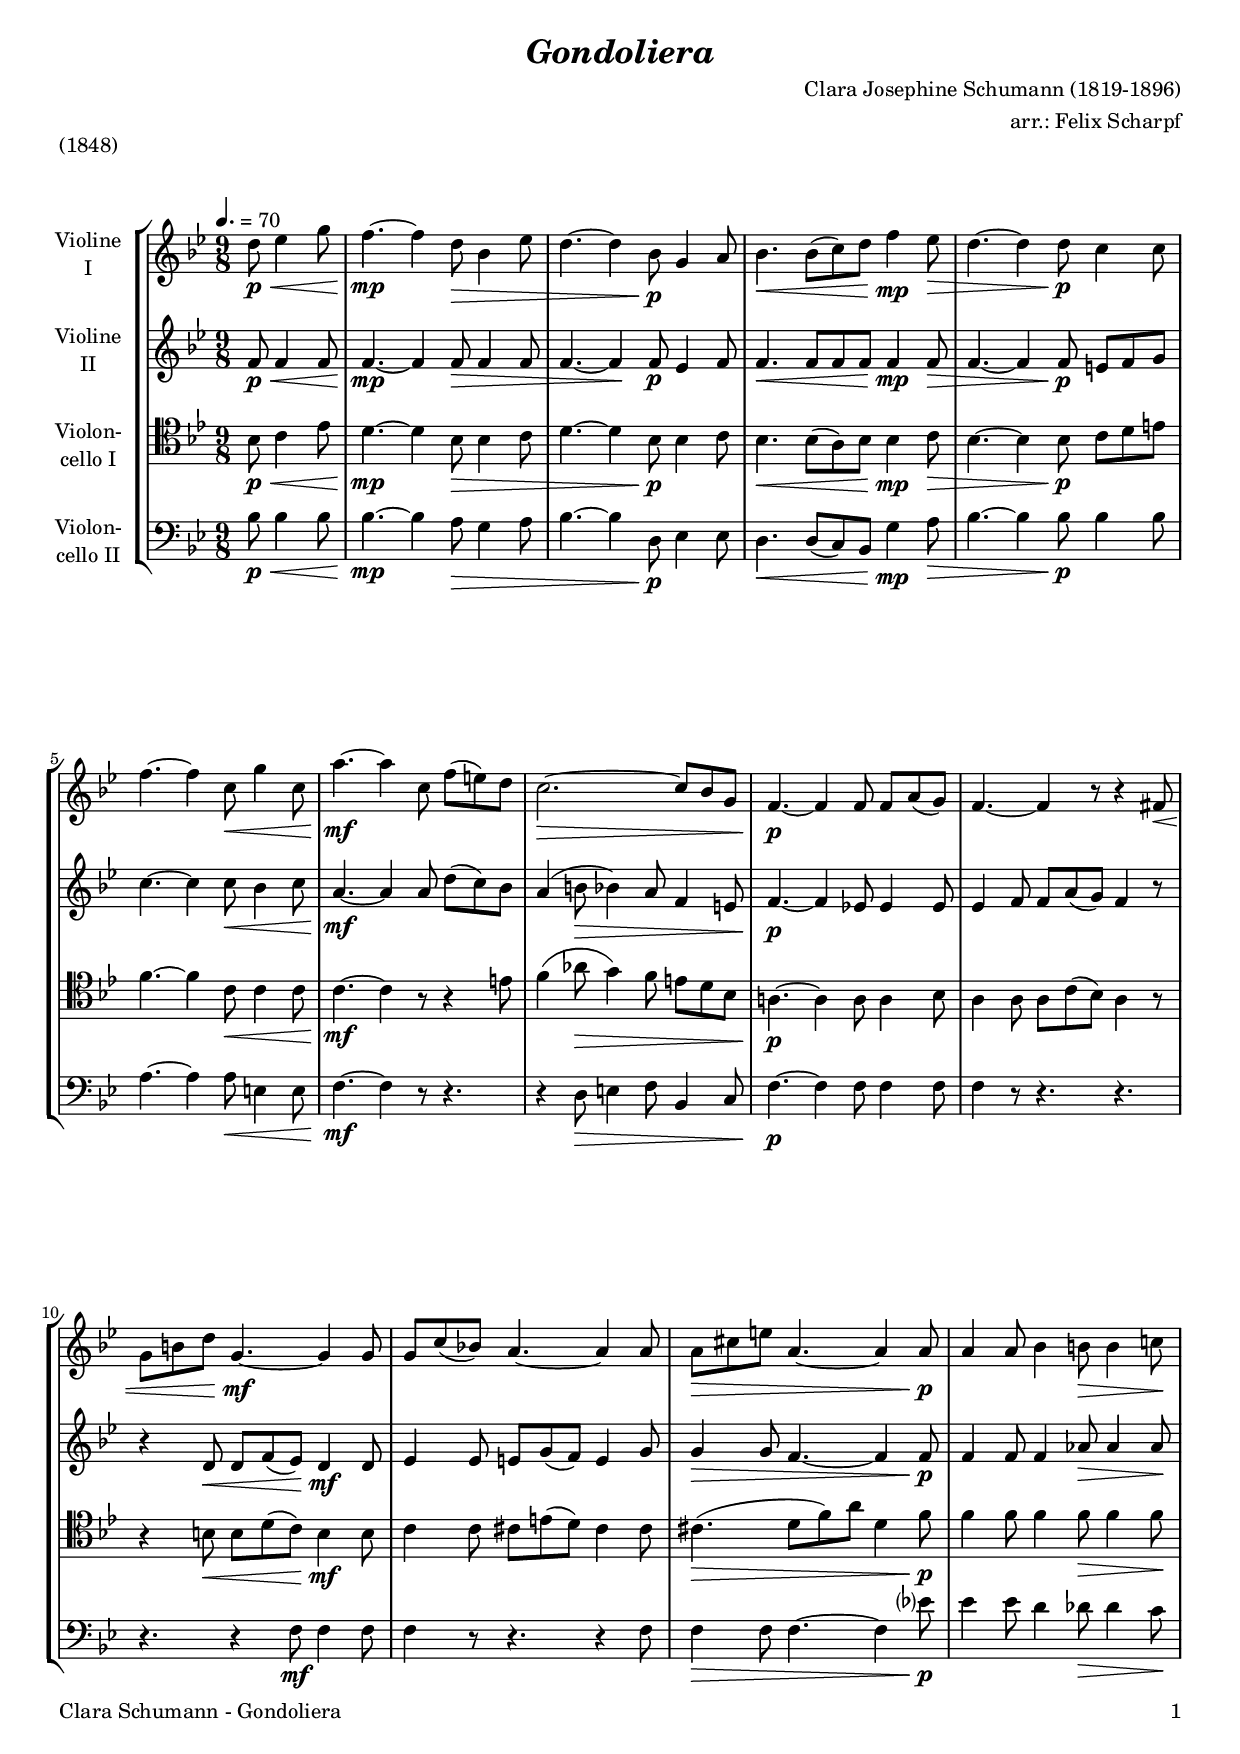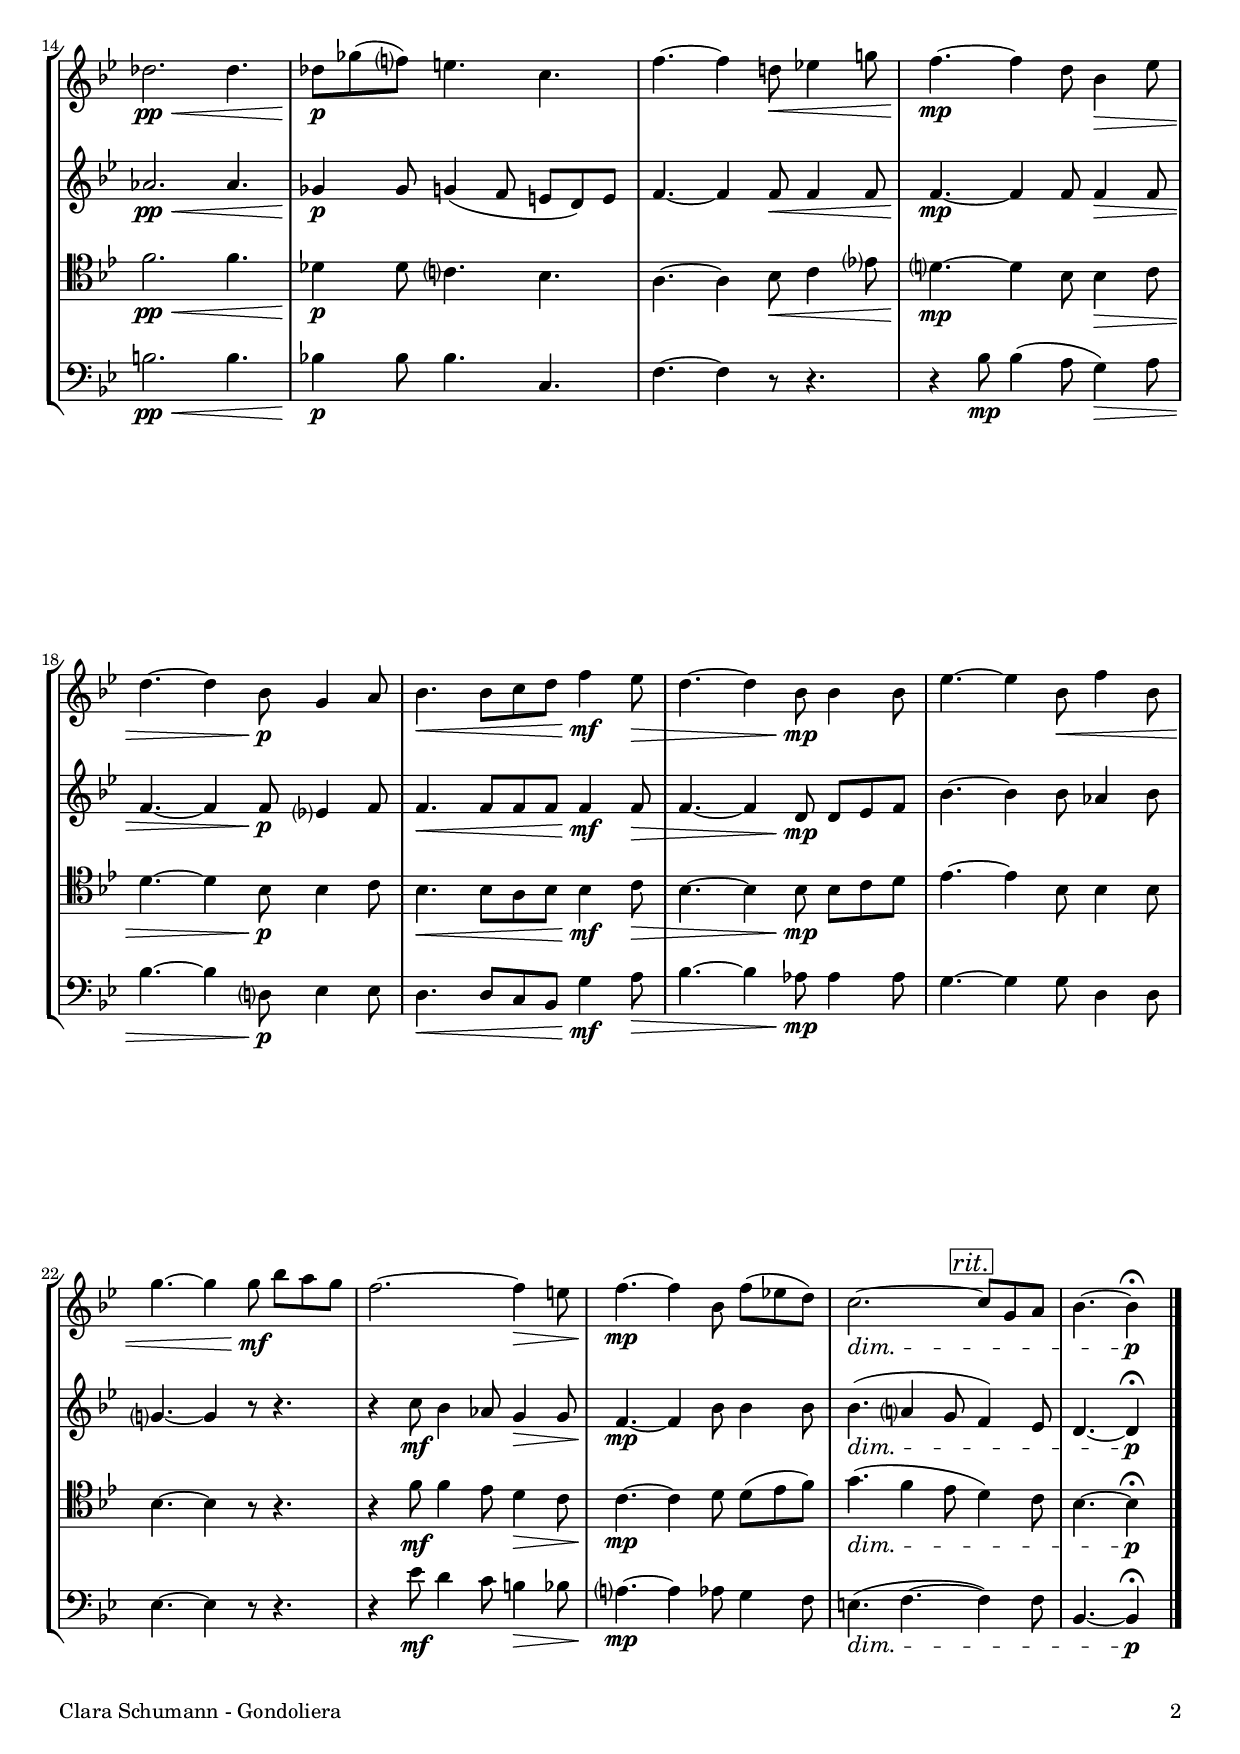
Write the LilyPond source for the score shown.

\version "2.22.0"
\include "deutsch.ly"
  
#(set-global-staff-size 18)

\header {
  title     = \markup \bold \italic "Gondoliera"
  composer  = "Clara Josephine Schumann (1819-1896)"
  arranger  = "arr.: Felix Scharpf"
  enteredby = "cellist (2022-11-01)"
  piece     = "(1848)"
}

voiceconsts = {
  \key b \major
  \time 9/8
  \clef "treble"
%  \numericTimeSignature
  \compressEmptyMeasures
  % Set default beaming for all staves
%  \set Timing.beamExceptions = #'()
%  \set Timing.baseMoment     = #(ly:make-moment 1 4)
%  \set Timing.beatStructure  = #'(1 1 1)
  \tempo 4.=70
}

mifl = "flute"
mivl = "violin"
miba = "cello"
mipz = "pizzicato strings"
milo = "harpsichord"

rit = \mark \markup \box \italic "rit."

va = \relative c'' {
  \voiceconsts

  \partial 2 d8\p\< es4 g8
  f4.~\!\mp f4 d8\> b4 es8
  d4.~ d4 b8\!\p g4 a8
  b4.\< b8( c) d f4\!\mp es8\>
  d4.~ d4 d8\!\p c4 c8
  f4.~ f4 c8\< g'4 c,8
  a'4.~\!\mf a4 c,8 f( e) d

  c2.~\> c8 b g
  f4.~\!\p f4 f8 f a( g)
  f4.~ f4 r8 r4 fis8\<
  g h d g,4.~\!\mf g4 g8
  g c( b!)  a4.~ a4 a8

  a\> cis e a,4.~ a4 a8\!\p
  a4 a8 b4 h8\> h4 c!8\!
  des2.\pp\< des4.
  des8\!\p ges( f?) e4. c
  f~ f4 d!8\< es!4 g!8
  f4.~\!\mp f4 d8 b4\> es8

  d4.~ d4 b8\!\p g4 a8
  b4.\< b8 c d f4\mf es8\>
  d4.~ d4 b8\!\mp b4 b8
  es4.~ es4 b8\< f'4 b,8
  g'4.~ g4 g8\!\mf b a g
  f2.~ f4\> e8

  f4.~\!\mp f4 b,8 f'( es! d)
  c2.~\dim \rit c8 g a
  \partial 4*5 b4.~ b4\p\fermata \bar "|."
}

vb = \relative c' {
  \voiceconsts

  \partial 2 f8\p\< f4 f8
  f4.~\!\mp f4 f8\> f4 f8
  f4.~ f4\! f8\p es4 f8
  f4.\< f8 f f f4\!\mp f8\>
  f4.~ f4 f8\!\p e f g
  c4.~ c4 c8\< b4 c8

  a4.~\!\mf a4 a8 d( c) b
  a4( h8\> b4) a8 f4 e8
  f4.~\!\p f4 es!8 es4 es8
  es4 f8 f a( g) f4 r8
  r4 d8\< d f( es) d4\!\mf d8

  es4 es8 e g( f) e4 g8
  g4\> g8 f4.~ f4 f8\!\p
  f4 f8 f4 as8\> as4 as8\!
  as2.\pp\< as4.
  ges4\!\p ges8 g4( f8 e d) e

  f4.~ f4 f8\< f4 f8
  f4.~\!\mp f4 f8 f4\> f8
  f4.~ f4 f8\!\p es?4 f8
  f4.\< f8 f f f4\!\mf f8\>
  f4.~ f4 d8\!\mp d es f
  b4.~ b4 b8 as4 b8

  g?4.~ g4 r8 r4.
  r4 c8\mf b4 as8 g4\> g8
  f4.~\!\mp f4 b8 b4 b8
  b4.(\dim a?4 g8 \rit f4) es8
  \partial 4*5 d4.~ d4\fermata\p \bar "|."
}

vc = \relative c' {
  \voiceconsts
  \clef "tenor"
  
  \partial 2 b8\p\< c4 es8
  d4.~\!\mp d4 b8\> b4 c8
  d4.~ d4 b8\!\p b4 c8
  b4.\< b8( a) b b4\!\mp c8\>
  b4.~ b4 b8\!\p c d e
  f4.~ f4 c8\< c4 c8

  c4.~\!\mf c4 r8 r4 e8
  f4( as8\> g4) f8 e d b
  a!4.~\!\p a4 a8 a4 b8
  a4 a8 a c( b) a4 r8
  r4 h8\< h d( c) h4\!\mf h8

  c4 c8 cis e( d) cis4 cis8
  cis4.(\> d8 f) a d,4 f8\!\p
  f4 f8 f4 f8\> f4 f8\!
  f2.\pp\< f4.
  des4\!\p des8 c?4. b

  a~ a4 b8\< c4 es?8
  d?4.~\!\mp d4 b8 b4\> c8
  d4.~ d4 b8\!\p b4 c8
  b4.\< b8 a b b4\!\mf c8\>
  b4.~ b4 b8\!\mp b c d
  es4.~ es4 b8 b4 b8

  b4.~ b4 r8 r4.
  r4 f'8\mf f4 es8 d4\> c8
  c4.~\!\mp c4 d8 d( es f)
  g4.(\dim f4 es8 \rit d4) c8
  \partial 4*5 b4.~ b4\fermata\p \bar "|."
}

vd = \relative c' {
  \voiceconsts
  \clef "bass"
  
  \partial 2 b8\p\< b4 b8
  b4.~\!\mp b4 a8\> g4 a8
  b4.~ b4 d,8\!\p es4 es8
  d4.\< d8( c) b g'4\!\mp a8\>
  b4.~ b4 b8\!\p b4 b8
  a4.~ a4 a8\< e4 e8
  f4.~\!\mf f4 r8 r4.

  r4 d8\> e4 f8 b,4 c8
  f4.~\!\p f4 f8 f4 f8
  f4 r8 r4. r
  r r4 f8\mf f4 f8
  f4 r8 r4. r4 f8
  f4\> f8 f4.~ f4 es'?8\!\p

  es4 es8 d4 des8\> des4 c8\!
  h2.\pp\< h4.
  b!4\!\p b8 b4. c,
  f~ f4 r8 r4.
  r4 b8\mp b4( a8 g4)\> a8
  b4.~ b4 d,?8\!\p es4 es8
  d4.\< d8 c b g'4\!\mf a8\>

  b4.~ b4 as8\!\mp as4 as8
  g4.~ g4 g8 d4 d8
  es4.~ es4 r8 r4.
  r4 es'8\mf d4 c8 h4\> b8
  a?4.~\!\mp a4 as8 g4 f8
  e4.(\dim f~ \rit f4) f8
  \partial 4*5 b,4.~ b4\fermata\p \bar "|."
}


music = \new StaffGroup <<
      \new Staff {
	\set Staff.midiInstrument = \mivl
	\set Staff.instrumentName = \markup \center-column { "Violine" "I" }
	\transpose b b { \va }
      }

      \new Staff {
	\set Staff.midiInstrument = \mivl
	\set Staff.instrumentName = \markup \center-column { "Violine" "II" }
	\transpose b b { \vb }
      }

      \new Staff {
	\set Staff.midiInstrument = \miba
	\set Staff.instrumentName = \markup \center-column { "Violon-" "cello I" }
	\transpose b b { \vc }
      }

      \new Staff {
	\set Staff.midiInstrument = \miba
	\set Staff.instrumentName = \markup \center-column { "Violon-" "cello II" }
	\transpose b b { \vd }
      }
>>
\book {
   \paper {
    print-page-number = ##t
    print-first-page-number = ##t
    ragged-last-bottom = ##f
    oddHeaderMarkup = \markup \null
    evenHeaderMarkup = \markup \null
    oddFooterMarkup = \markup {
      \fill-line {
        \on-the-fly #print-page-number-check-first
        "Clara Schumann - Gondoliera" \fromproperty #'page:page-number-string
      }
    }
    evenFooterMarkup = \oddFooterMarkup
  } \score {
    \music
    \layout {}
  }

  \score {
    \unfoldRepeats \music

    \midi {
      \context {
        \Score
      }
    }
  }
}